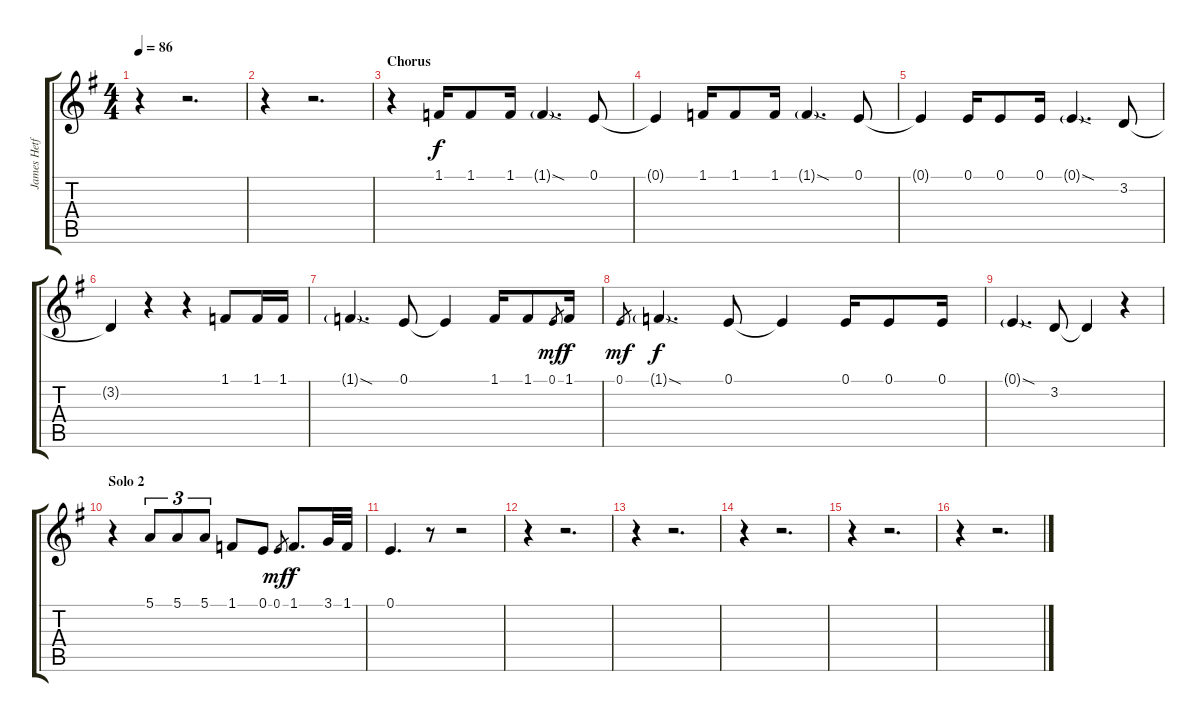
\track ("James Hetfield Singing" "James Hetf") {instrument lead6voice}
\staff {score tabs}
\tuning (E4 B3 G3 D3 A2 E2) {hide}
\ts (4 4)
\tempo 86
\clef g2
\ks g
r.4{dy f} r.2{d} |
r.4 r.2{d} |
\section ("" "Chorus")
r.4 1.1.16 1.1.8 1.1.16 1.1{sod g}.4{d} 0.1.8 |
0.1{t}.4 1.1.16 1.1.8 1.1.16 1.1{sod g}.4{d} 0.1.8 |
0.1{t}.4 0.1.16 0.1.8 0.1.16 0.1{sod g}.4{d} 3.2.8 |
3.2{t}.4 r.4 r.4 1.1.8 1.1.16 1.1.16 |
1.1{sod g}.4{d} 0.1.8 0.1{t}.4 1.1.16 1.1.8 0.1.8{gr dy mf} 1.1.16{dy f} |
0.1.8{gr dy mf} 1.1{sod g}.4{d dy f} 0.1.8 0.1{t}.4 0.1.16 0.1.8 0.1.16 |
0.1{sod g}.4{d} 3.2.8 3.2{t}.4 r.4 |
\section ("" "Solo 2")
r.4 5.1.8{tu (3 2)} 5.1.8{tu (3 2)} 5.1.8{tu (3 2)} 1.1.8 0.1.8 0.1.8{gr dy mf} 1.1.8{d dy f} 3.1.32 1.1.32 |
0.1.4{d} r.8 r.2 |
r.4 r.2{d} |
r.4 r.2{d} |
r.4 r.2{d} |
r.4 r.2{d} |
r.4 r.2{d}
